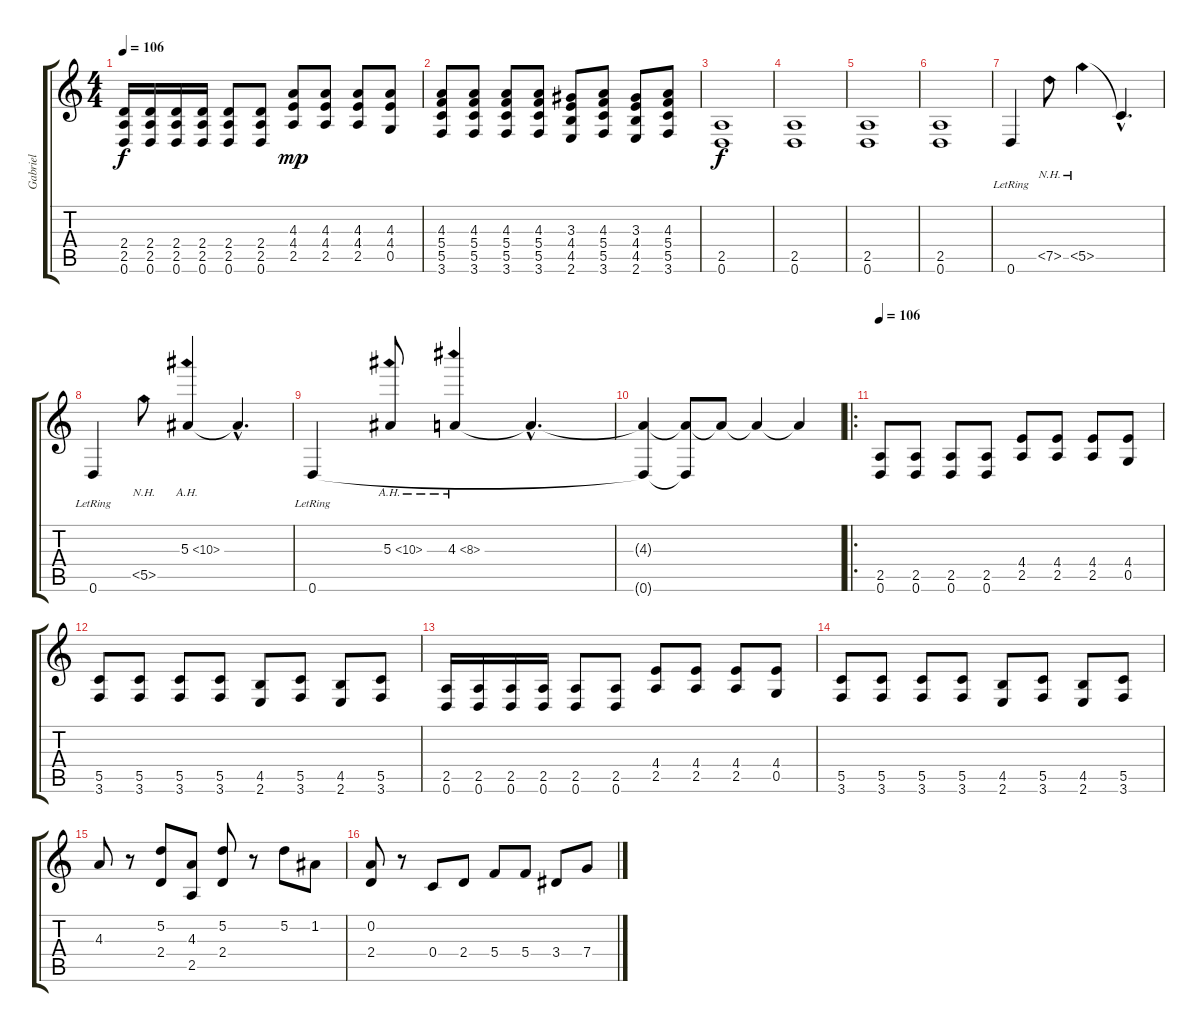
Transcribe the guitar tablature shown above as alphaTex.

\track ("Gabriel" "Gabriel") {instrument overdrivenguitar}
\staff {score tabs}
\tuning (D4 A3 F3 C3 G2 D2) {hide}
\ts (4 4)
\tempo 106
\clef g2
\ks c
(2.4 2.5 0.6).16{dy f} (2.4 2.5 0.6).16 (2.4 2.5 0.6).16 (2.4 2.5 0.6).16 (2.4 2.5 0.6).8 (2.4 2.5 0.6).8 (4.3 4.4 2.5).8{dy mp} (4.3 4.4 2.5).8 (4.3 4.4 2.5).8 (4.3 4.4 0.5).8 |
(4.3 5.4 5.5 3.6).8 (4.3 5.4 5.5 3.6).8 (4.3 5.4 5.5 3.6).8 (4.3 5.4 5.5 3.6).8 (3.3 4.4 4.5 2.6).8 (4.3 5.4 5.5 3.6).8 (3.3 4.4 4.5 2.6).8 (4.3 5.4 5.5 3.6).8 |
(2.5 0.6).1{dy f} |
(2.5 0.6).1 |
(2.5 0.6).1 |
(2.5 0.6).1 |
0.6{lr}.4 7.5{nh}.8 5.5{nh}.4 5.5{hac t}.4{d} |
0.6{lr}.4 5.5{nh}.8 5.3{ah 5}.4 5.3{hac t}.4{d} |
0.6{lr}.4 5.3{ah 5}.8 4.3{ah 4}.4 4.3{hac t}.4{d} |
(4.3{t} 0.6{t}).4 (4.3{t} 0.6{t}).8 4.3{t}.8 4.3{t}.4 4.3{t}.4 |
\ro
\tempo 106
(2.5 0.6).8{instrument overdrivenguitar} (2.5 0.6).8 (2.5 0.6).8 (2.5 0.6).8 (4.4 2.5).8 (4.4 2.5).8 (4.4 2.5).8 (4.4 0.5).8 |
(5.5 3.6).8 (5.5 3.6).8 (5.5 3.6).8 (5.5 3.6).8 (4.5 2.6).8 (5.5 3.6).8 (4.5 2.6).8 (5.5 3.6).8 |
(2.5 0.6).16 (2.5 0.6).16 (2.5 0.6).16 (2.5 0.6).16 (2.5 0.6).8 (2.5 0.6).8 (4.4 2.5).8 (4.4 2.5).8 (4.4 2.5).8 (4.4 0.5).8 |
(5.5 3.6).8 (5.5 3.6).8 (5.5 3.6).8 (5.5 3.6).8 (4.5 2.6).8 (5.5 3.6).8 (4.5 2.6).8 (5.5 3.6).8 |
4.3.8{volume 14} r.8 (5.2 2.4).8 (4.3 2.5).8 (5.2 2.4).8 r.8 5.2.8 1.2.8 |
(0.2 2.4).8 r.8 0.4.8 2.4.8 5.4.8 5.4.8 3.4.8 7.4.8
